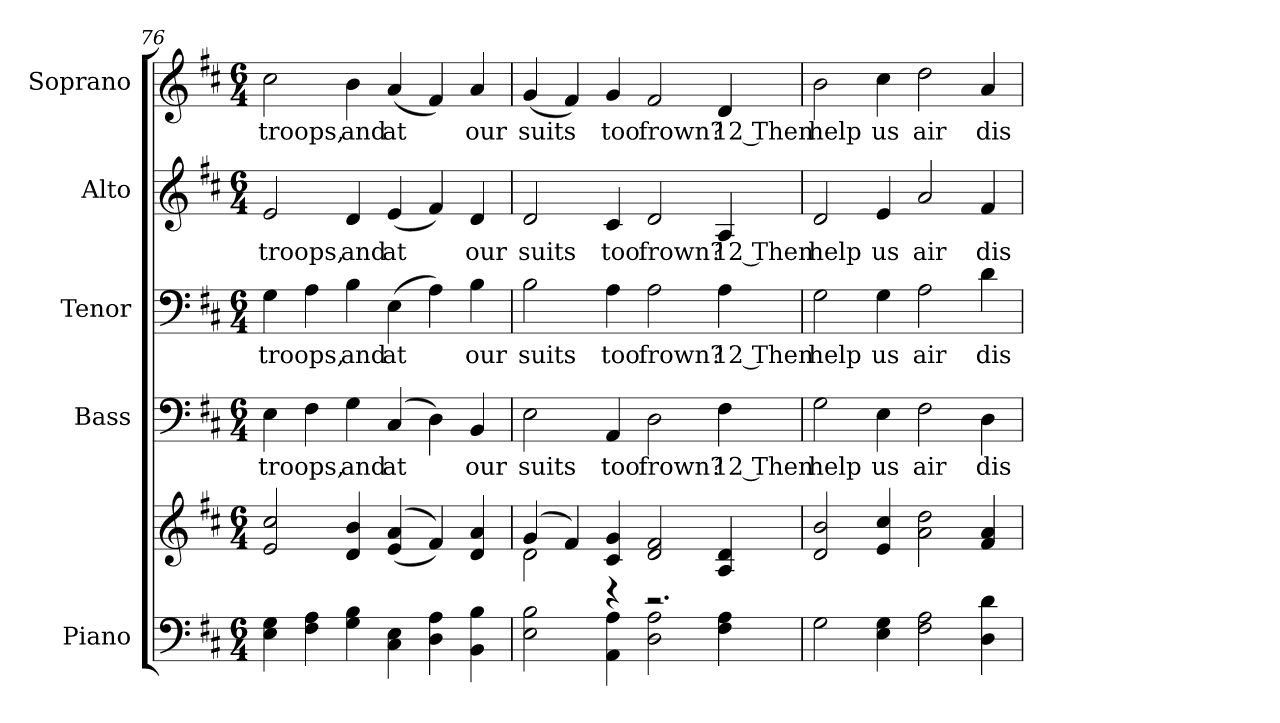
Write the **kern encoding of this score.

**kern	**kern	**kern	**text	**kern	**text	**kern	**text	**kern	**text
*part5	*part5	*part4	*part4	*part3	*part3	*part2	*part2	*part1	*part1
*staff6	*staff5	*staff4	*staff4	*staff3	*staff3	*staff2	*staff2	*staff1	*staff1
*I"Piano	*	*I"Bass	*	*I"Tenor	*	*I"Alto	*	*I"Soprano	*
*I'Pno.	*	*I'B.	*	*I'T.	*	*I'A.	*	*I'S.	*
!!LO:LB:g=z
*clefF4	*clefG2	*clefF4	*	*clefF4	*	*clefG2	*	*clefG2	*
*k[f#c#]	*k[f#c#]	*k[f#c#]	*	*k[f#c#]	*	*k[f#c#]	*	*k[f#c#]	*
*D:	*D:	*D:	*	*D:	*	*D:	*	*D:	*
*M6/4	*M6/4	*M6/4	*	*M6/4	*	*M6/4	*	*M6/4	*
=76	=76	=76	=76	=76	=76	=76	=76	=76	=76
!	!	!	!LO:LY:b:color=#000000	!	!	!	!	!	!
!	!	!	!	!	!LO:LY:b:color=#000000	!	!	!	!
!	!	!	!	!	!	!	!LO:LY:b:color=#000000	!	!
!	!	!	!	!	!	!	!	!	!LO:LY:b:color=#000000
4Ei\ 4Gi	2ei/ 2cc#i	4Ei\	troops,	4Gi\	troops,	2ei/	troops,	2cc#i\	troops,
4F#i\ 4Ai	.	4F#i\	.	4Ai\	.	.	.	.	.
!	!	!	!LO:LY:b:color=#000000	!	!	!	!	!	!
!	!	!	!	!	!LO:LY:b:color=#000000	!	!	!	!
!	!	!	!	!	!	!	!LO:LY:b:color=#000000	!	!
!	!	!	!	!	!	!	!	!	!LO:LY:b:color=#000000
4Gi\ 4Bi	4di/ 4bi	4Gi\	and	4Bi\	and	4di/	and	4bi\	and
!	!	!	!LO:LY:b:color=#000000	!	!	!	!	!	!
!	!	!	!	!	!LO:LY:b:color=#000000	!	!	!	!
!	!	!	!	!	!	!	!LO:LY:b:color=#000000	!	!
!	!	!	!	!	!	!	!	!	!LO:LY:b:color=#000000
4C#i\ 4Ei	((4ei/ 4ai	(4C#i/	at	(4Ei\	at	(4ei/	at	(4ai/	at
4Di\ 4Ai	4f#i/))	4Di\)	.	4Ai\)	.	4f#i/)	.	4f#i/)	.
!	!	!	!LO:LY:b:color=#000000	!	!	!	!	!	!
!	!	!	!	!	!LO:LY:b:color=#000000	!	!	!	!
!	!	!	!	!	!	!	!LO:LY:b:color=#000000	!	!
!	!	!	!	!	!	!	!	!	!LO:LY:b:color=#000000
4BBi\ 4Bi	4di/ 4ai	4BBi/	our	4Bi\	our	4di/	our	4ai/	our
=77	=77	=77	=77	=77	=77	=77	=77	=77	=77
*	*^	*	*	*	*	*	*	*	*
!	!	!	!	!LO:LY:b:color=#000000	!	!	!	!	!	!
!	!	!	!	!	!	!LO:LY:b:color=#000000	!	!	!	!
!	!	!	!	!	!	!	!	!LO:LY:b:color=#000000	!	!
!	!	!	!	!	!	!	!	!	!	!LO:LY:b:color=#000000
2Ei\ 2Bi	(4gi/	2di\	2Ei\	suits	2Bi\	suits	2di/	suits	(4gi/	suits
.	4f#i/)	.	.	.	.	.	.	.	4f#i/)	.
!	!	!	!	!LO:LY:b:color=#000000	!	!	!	!	!	!
!	!	!	!	!	!	!LO:LY:b:color=#000000	!	!	!	!
!	!	!	!	!	!	!	!	!LO:LY:b:color=#000000	!	!
!	!	!	!	!	!	!	!	!	!	!LO:LY:b:color=#000000
4AAi\ 4Ai	4c#i/ 4gi	4r	4AAi/	too	4Ai\	too	4c#i/	too	4gi/	too
!	!	!	!	!LO:LY:b:color=#000000	!	!	!	!	!	!
!	!	!	!	!	!	!LO:LY:b:color=#000000	!	!	!	!
!	!	!	!	!	!	!	!	!LO:LY:b:color=#000000	!	!
!	!	!	!	!	!	!	!	!	!	!LO:LY:b:color=#000000
2Di\ 2Ai	2di/ 2f#i	2.r	2Di\	frown?	2Ai\	frown?	2di/	frown?	2f#i/	frown?
!	!	!	!	!LO:LY:b:color=#000000	!	!	!	!	!	!
!	!	!	!	!	!	!LO:LY:b:color=#000000	!	!	!	!
!	!	!	!	!	!	!	!	!LO:LY:b:color=#000000	!	!
!	!	!	!	!	!	!	!	!	!	!LO:LY:b:color=#000000
4F#i\ 4Ai	4Ai/ 4di	.	4F#i\	12 Then	4Ai\	12 Then	4Ai/	12 Then	4di/	12 Then
*	*v	*v	*	*	*	*	*	*	*	*
=78	=78	=78	=78	=78	=78	=78	=78	=78	=78
!	!	!	!LO:LY:b:color=#000000	!	!	!	!	!	!
!	!	!	!	!	!LO:LY:b:color=#000000	!	!	!	!
!	!	!	!	!	!	!	!LO:LY:b:color=#000000	!	!
!	!	!	!	!	!	!	!	!	!LO:LY:b:color=#000000
2Gi\	2di/ 2bi	2Gi\	help	2Gi\	help	2di/	help	2bi\	help
!	!	!	!LO:LY:b:color=#000000	!	!	!	!	!	!
!	!	!	!	!	!LO:LY:b:color=#000000	!	!	!	!
!	!	!	!	!	!	!	!LO:LY:b:color=#000000	!	!
!	!	!	!	!	!	!	!	!	!LO:LY:b:color=#000000
4Ei\ 4Gi	4ei/ 4cc#i	4Ei\	us	4Gi\	us	4ei/	us	4cc#i\	us
!	!	!	!LO:LY:b:color=#000000	!	!	!	!	!	!
!	!	!	!	!	!LO:LY:b:color=#000000	!	!	!	!
!	!	!	!	!	!	!	!LO:LY:b:color=#000000	!	!
!	!	!	!	!	!	!	!	!	!LO:LY:b:color=#000000
2F#i\ 2Ai	2ai\ 2ddi	2F#i\	air	2Ai\	air	2ai/	air	2ddi\	air
!	!	!	!LO:LY:b:color=#000000	!	!	!	!	!	!
!	!	!	!	!	!LO:LY:b:color=#000000	!	!	!	!
!	!	!	!	!	!	!	!LO:LY:b:color=#000000	!	!
!	!	!	!	!	!	!	!	!	!LO:LY:b:color=#000000
4Di\ 4di	4f#i/ 4ai	4Di\	dis-	4di\	dis-	4f#i/	dis-	4ai/	dis-
=	=	=	=	=	=	=	=	=	=
*-	*-	*-	*-	*-	*-	*-	*-	*-	*-
